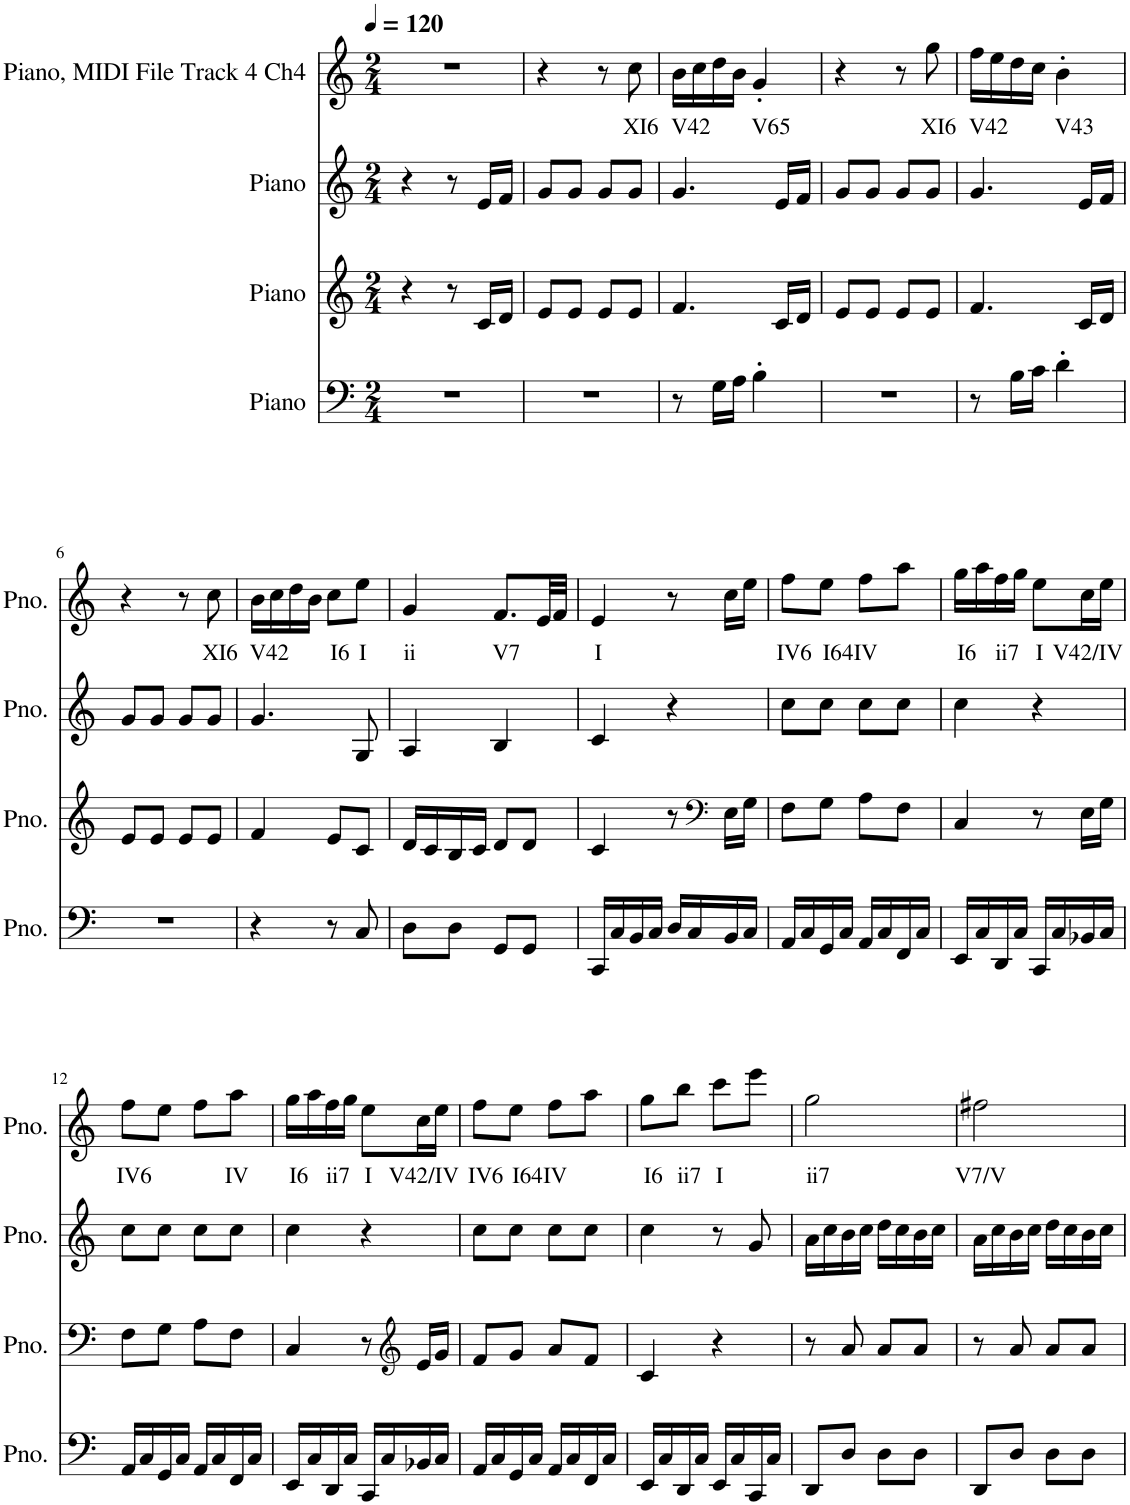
**kern	**kern	**kern	**kern	**text
*part4	*part3	*part2	*part1	*part1
*staff4	*staff3	*staff2	*staff1	*staff1
*I"Piano	*I"Piano	*I"Piano	*I"Piano, MIDI File Track 4 Ch4	*
*I'Pno.	*I'Pno.	*I'Pno.	*I'Pno.	*
*clefF4	*clefG2	*clefG2	*clefG2	*
*k[]	*k[]	*k[]	*k[]	*
*M2/4	*M2/4	*M2/4	*M2/4	*
*MM120	*MM120	*MM120	*MM120	*
=1	=1	=1	=1	=1
2r	4r	4r	2r	.
.	8r	8r	.	.
.	16c/LL	16e/LL	.	.
.	16d/JJ	16f/JJ	.	.
=2	=2	=2	=2	=2
2r	8e/L	8g/L	4r	.
.	8e/J	8g/J	.	.
.	8e/L	8g/L	8r	.
!	!	!	!	!LO:LY:b
.	8e/J	8g/J	8cc\	XI6
=3	=3	=3	=3	=3
!	!	!	!	!LO:LY:b
8r	4.f/	4.g/	16b\LL	V42
.	.	.	16cc\	.
16G\LL	.	.	16dd\	.
16A\JJ	.	.	16b\JJ	.
!	!	!	!	!LO:LY:b
4B'\	.	.	4g'/	V65
.	16c/LL	16e/LL	.	.
.	16d/JJ	16f/JJ	.	.
=4	=4	=4	=4	=4
2r	8e/L	8g/L	4r	.
.	8e/J	8g/J	.	.
.	8e/L	8g/L	8r	.
!	!	!	!	!LO:LY:b
.	8e/J	8g/J	8gg\	XI6
=5	=5	=5	=5	=5
!	!	!	!	!LO:LY:b
8r	4.f/	4.g/	16ff\LL	V42
.	.	.	16ee\	.
16B\LL	.	.	16dd\	.
16c\JJ	.	.	16cc\JJ	.
!	!	!	!	!LO:LY:b
4d'\	.	.	4b'\	V43
.	16c/LL	16e/LL	.	.
.	16d/JJ	16f/JJ	.	.
!!LO:LB:g=z
=6	=6	=6	=6	=6
2r	8e/L	8g/L	4r	.
.	8e/J	8g/J	.	.
.	8e/L	8g/L	8r	.
!	!	!	!	!LO:LY:b
.	8e/J	8g/J	8cc\	XI6
=7	=7	=7	=7	=7
!	!	!	!	!LO:LY:b
4r	4f/	4.g/	16b\LL	V42
.	.	.	16cc\	.
.	.	.	16dd\	.
.	.	.	16b\JJ	.
!	!	!	!	!LO:LY:b
8r	8e/L	.	8cc\L	I6
!	!	!	!	!LO:LY:b
8C/	8c/J	8G/	8ee\J	I
=8	=8	=8	=8	=8
!	!	!	!	!LO:LY:b
8D\L	16d/LL	4A/	4g/	ii
.	16c/	.	.	.
8D\J	16B/	.	.	.
.	16c/JJ	.	.	.
!	!	!	!	!LO:LY:b
8GG/L	8d/L	4B/	8.f/L	V7
8GG/J	8d/J	.	.	.
.	.	.	32e/LL	.
.	.	.	32f/JJJ	.
=9	=9	=9	=9	=9
!	!	!	!	!LO:LY:b
16CC/LL	4c/	4c/	4e/	I
16C/	.	.	.	.
16BB/	.	.	.	.
16C/JJ	.	.	.	.
16D/LL	8r	4r	8r	.
16C/	.	.	.	.
*	*clefF4	*	*	*
16BB/	16E\LL	.	16cc\LL	.
16C/JJ	16G\JJ	.	16ee\JJ	.
=10	=10	=10	=10	=10
!	!	!	!	!LO:LY:b
16AA/LL	8F\L	8cc\L	8ff\L	IV6
16C/	.	.	.	.
!	!	!	!	!LO:LY:b
16GG/	8G\J	8cc\J	8ee\J	I64
16C/JJ	.	.	.	.
!	!	!	!	!LO:LY:b
16AA/LL	8A\L	8cc\L	8ff\L	IV
16C/	.	.	.	.
16FF/	8F\J	8cc\J	8aa\J	.
16C/JJ	.	.	.	.
=11	=11	=11	=11	=11
!	!	!	!	!LO:LY:b
16EE/LL	4C/	4cc\	16gg\LL	I6
16C/	.	.	16aa\	.
!	!	!	!	!LO:LY:b
16DD/	.	.	16ff\	ii7
16C/JJ	.	.	16gg\JJ	.
!	!	!	!	!LO:LY:b
16CC/LL	8r	4r	8ee\L	I
16C/	.	.	.	.
!	!	!	!	!LO:LY:b
16BB-X/	16E\LL	.	16cc\L	V42/IV
16C/JJ	16G\JJ	.	16ee\JJ	.
!!LO:LB:g=z
=12	=12	=12	=12	=12
!	!	!	!	!LO:LY:b
16AA/LL	8F\L	8cc\L	8ff\L	IV6
16C/	.	.	.	.
16GG/	8G\J	8cc\J	8ee\J	.
16C/JJ	.	.	.	.
16AA/LL	8A\L	8cc\L	8ff\L	.
16C/	.	.	.	.
!	!	!	!	!LO:LY:b
16FF/	8F\J	8cc\J	8aa\J	IV
16C/JJ	.	.	.	.
=13	=13	=13	=13	=13
!	!	!	!	!LO:LY:b
16EE/LL	4C/	4cc\	16gg\LL	I6
16C/	.	.	16aa\	.
!	!	!	!	!LO:LY:b
16DD/	.	.	16ff\	ii7
16C/JJ	.	.	16gg\JJ	.
!	!	!	!	!LO:LY:b
16CC/LL	8r	4r	8ee\L	I
16C/	.	.	.	.
*	*clefG2	*	*	*
!	!	!	!	!LO:LY:b
16BB-X/	16e/LL	.	16cc\L	V42/IV
16C/JJ	16g/JJ	.	16ee\JJ	.
=14	=14	=14	=14	=14
!	!	!	!	!LO:LY:b
16AA/LL	8f/L	8cc\L	8ff\L	IV6
16C/	.	.	.	.
!	!	!	!	!LO:LY:b
16GG/	8g/J	8cc\J	8ee\J	I64
16C/JJ	.	.	.	.
!	!	!	!	!LO:LY:b
16AA/LL	8a/L	8cc\L	8ff\L	IV
16C/	.	.	.	.
16FF/	8f/J	8cc\J	8aa\J	.
16C/JJ	.	.	.	.
=15	=15	=15	=15	=15
!	!	!	!	!LO:LY:b
16EE/LL	4c/	4cc\	8gg\L	I6
16C/	.	.	.	.
!	!	!	!	!LO:LY:b
16DD/	.	.	8bb\J	ii7
16C/JJ	.	.	.	.
!	!	!	!	!LO:LY:b
16EE/LL	4r	8r	8ccc\L	I
16C/	.	.	.	.
16CC/	.	8g/	8eee\J	.
16C/JJ	.	.	.	.
=16	=16	=16	=16	=16
!	!	!	!	!LO:LY:b
8DD/L	8r	16a\LL	2gg\	ii7
.	.	16cc\	.	.
8D/J	8a/	16b\	.	.
.	.	16cc\JJ	.	.
8D\L	8a/L	16dd\LL	.	.
.	.	16cc\	.	.
8D\J	8a/J	16b\	.	.
.	.	16cc\JJ	.	.
=17	=17	=17	=17	=17
!	!	!	!	!LO:LY:b
8DD/L	8r	16a\LL	2ff#X\	V7/V
.	.	16cc\	.	.
8D/J	8a/	16b\	.	.
.	.	16cc\JJ	.	.
8D\L	8a/L	16dd\LL	.	.
.	.	16cc\	.	.
8D\J	8a/J	16b\	.	.
.	.	16cc\JJ	.	.
=	=	=	=	=
*-	*-	*-	*-	*-
